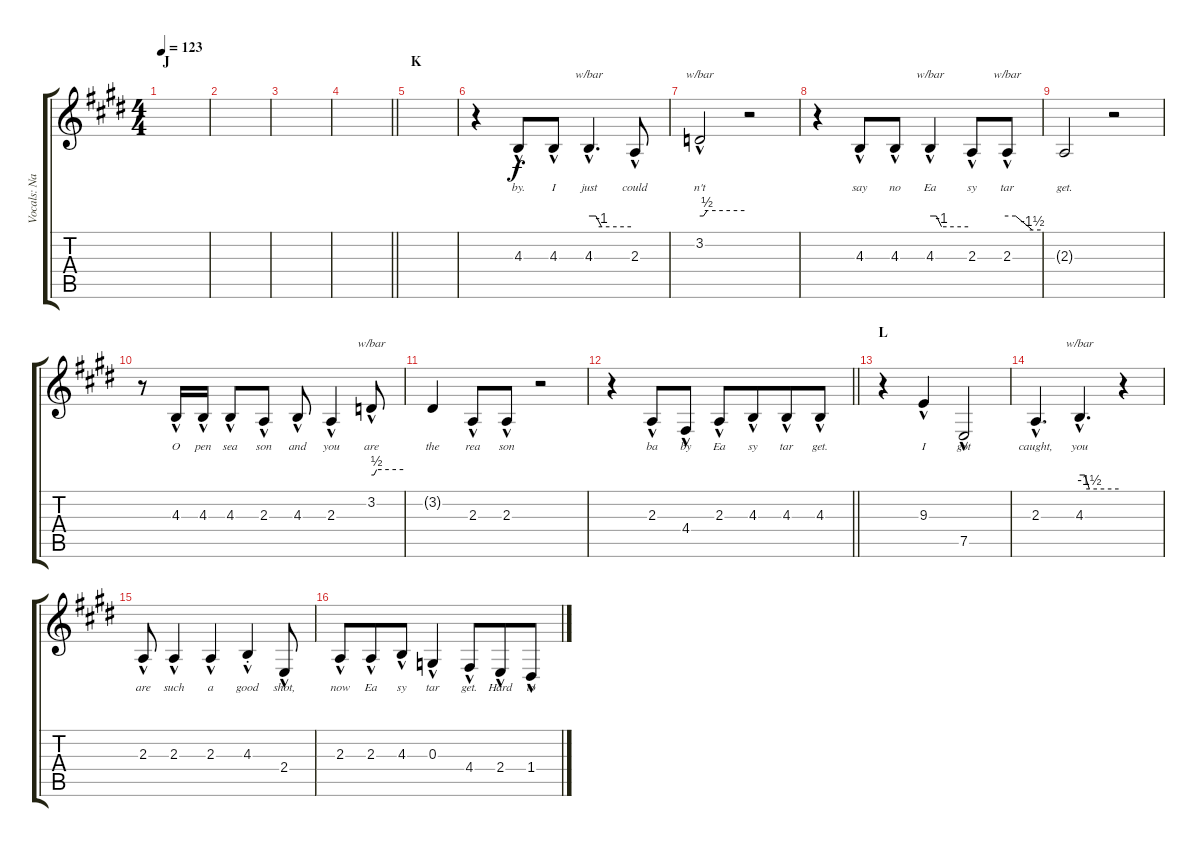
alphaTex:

\track ("Vocals: Nancy" "Vocals: Na") {instrument lead2sawtooth}
\staff {score tabs}
\tuning (E4 B3 G3 D3 A2 E2) {hide}
\ts (4 4)
\section ("" "J")
\tempo 123
\clef g2
\ks e
|
|
|
\barLineRight lightlight
|
\section ("" "K")
|
r.4 4.3{hac}.8{lyrics (0 "by.") lyrics (1 "") lyrics (2 "") lyrics (3 "") lyrics (4 "")} 4.3{hac}.8{lyrics (0 "I") lyrics (1 "") lyrics (2 "") lyrics (3 "") lyrics (4 "")} 4.3{hac}.4{d tbe (custom default 0 0 10 0 18 -4 60 -4) lyrics (0 "just") lyrics (1 "") lyrics (2 "") lyrics (3 "") lyrics (4 "")} 2.3{hac}.8{lyrics (0 "could") lyrics (1 "") lyrics (2 "") lyrics (3 "") lyrics (4 "")} |
3.2{hac}.2{tbe (custom default 0 0 5 0 10 2 60 2) lyrics (0 "n't") lyrics (1 "") lyrics (2 "") lyrics (3 "") lyrics (4 "")} r.2 |
r.4 4.3{hac}.8{lyrics (0 "say") lyrics (1 "") lyrics (2 "") lyrics (3 "") lyrics (4 "")} 4.3{hac}.8{lyrics (0 "no") lyrics (1 "") lyrics (2 "") lyrics (3 "") lyrics (4 "")} 4.3{hac}.4{tbe (custom default 0 0 10 0 18 -4 60 -4) lyrics (0 "Ea") lyrics (1 "") lyrics (2 "") lyrics (3 "") lyrics (4 "")} 2.3{hac}.8{lyrics (0 "sy") lyrics (1 "") lyrics (2 "") lyrics (3 "") lyrics (4 "")} 2.3{hac}.8{tbe (custom default 0 0 15 0 45 -6 60 -6) lyrics (0 "tar") lyrics (1 "") lyrics (2 "") lyrics (3 "") lyrics (4 "")} |
2.3{t}.2{lyrics (0 "get.") lyrics (1 "") lyrics (2 "") lyrics (3 "") lyrics (4 "")} r.2 |
r.8 4.3{hac}.16{lyrics (0 "O") lyrics (1 "") lyrics (2 "") lyrics (3 "") lyrics (4 "")} 4.3{hac}.16{lyrics (0 "pen") lyrics (1 "") lyrics (2 "") lyrics (3 "") lyrics (4 "")} 4.3{hac}.8{lyrics (0 "sea") lyrics (1 "") lyrics (2 "") lyrics (3 "") lyrics (4 "")} 2.3{hac}.8{lyrics (0 "son") lyrics (1 "") lyrics (2 "") lyrics (3 "") lyrics (4 "")} 4.3{hac}.8{lyrics (0 "and") lyrics (1 "") lyrics (2 "") lyrics (3 "") lyrics (4 "")} 2.3{hac}.4{lyrics (0 "you") lyrics (1 "") lyrics (2 "") lyrics (3 "") lyrics (4 "")} 3.2{hac}.8{tbe (custom default 0 0 5 0 10 2 60 2) lyrics (0 "are") lyrics (1 "") lyrics (2 "") lyrics (3 "") lyrics (4 "")} |
3.2{t}.4{lyrics (0 "the") lyrics (1 "") lyrics (2 "") lyrics (3 "") lyrics (4 "")} 2.3{hac}.8{lyrics (0 "rea") lyrics (1 "") lyrics (2 "") lyrics (3 "") lyrics (4 "")} 2.3{hac}.8{lyrics (0 "son") lyrics (1 "") lyrics (2 "") lyrics (3 "") lyrics (4 "")} r.2 |
\barLineRight lightlight
r.4 2.3{hac}.8{lyrics (0 "ba") lyrics (1 "") lyrics (2 "") lyrics (3 "") lyrics (4 "")} 4.4{hac}.8{lyrics (0 "by") lyrics (1 "") lyrics (2 "") lyrics (3 "") lyrics (4 "")} 2.3{hac}.8{lyrics (0 "Ea") lyrics (1 "") lyrics (2 "") lyrics (3 "") lyrics (4 "")} 4.3{hac}.8{lyrics (0 "sy") lyrics (1 "") lyrics (2 "") lyrics (3 "") lyrics (4 "") beam merge} 4.3{hac}.8{lyrics (0 "tar") lyrics (1 "") lyrics (2 "") lyrics (3 "") lyrics (4 "")} 4.3{hac}.8{lyrics (0 "get.") lyrics (1 "") lyrics (2 "") lyrics (3 "") lyrics (4 "")} |
\section ("" "L")
r.4 9.3{hac}.4{lyrics (0 "I") lyrics (1 "") lyrics (2 "") lyrics (3 "") lyrics (4 "")} 7.5{hac}.2{lyrics (0 "got") lyrics (1 "") lyrics (2 "") lyrics (3 "") lyrics (4 "")} |
2.3{hac}.4{d lyrics (0 "caught,") lyrics (1 "") lyrics (2 "") lyrics (3 "") lyrics (4 "")} 4.3{hac}.4{d tbe (custom default 0 0 8 0 15 -6 60 -6) lyrics (0 "you") lyrics (1 "") lyrics (2 "") lyrics (3 "") lyrics (4 "")} r.4 |
2.3{hac}.8{lyrics (0 "are") lyrics (1 "") lyrics (2 "") lyrics (3 "") lyrics (4 "")} 2.3{hac}.4{lyrics (0 "such") lyrics (1 "") lyrics (2 "") lyrics (3 "") lyrics (4 "")} 2.3{hac}.4{lyrics (0 "a") lyrics (1 "") lyrics (2 "") lyrics (3 "") lyrics (4 "")} 4.3{hac st}.4{lyrics (0 "good") lyrics (1 "") lyrics (2 "") lyrics (3 "") lyrics (4 "")} 2.4{hac}.8{lyrics (0 "shot,") lyrics (1 "") lyrics (2 "") lyrics (3 "") lyrics (4 "")} |
2.3{hac}.8{lyrics (0 "now") lyrics (1 "") lyrics (2 "") lyrics (3 "") lyrics (4 "")} 2.3{hac}.8{lyrics (0 "Ea") lyrics (1 "") lyrics (2 "") lyrics (3 "") lyrics (4 "") beam merge} 4.3{hac}.8{lyrics (0 "sy") lyrics (1 "") lyrics (2 "") lyrics (3 "") lyrics (4 "")} 0.3{hac}.4{lyrics (0 "tar") lyrics (1 "") lyrics (2 "") lyrics (3 "") lyrics (4 "")} 4.4{hac}.8{lyrics (0 "get.") lyrics (1 "") lyrics (2 "") lyrics (3 "") lyrics (4 "") beam merge} 2.4{hac}.8{lyrics (0 "Hard") lyrics (1 "") lyrics (2 "") lyrics (3 "") lyrics (4 "")} 1.4{hac}.8{lyrics (0 "to") lyrics (1 "") lyrics (2 "") lyrics (3 "") lyrics (4 "")}
